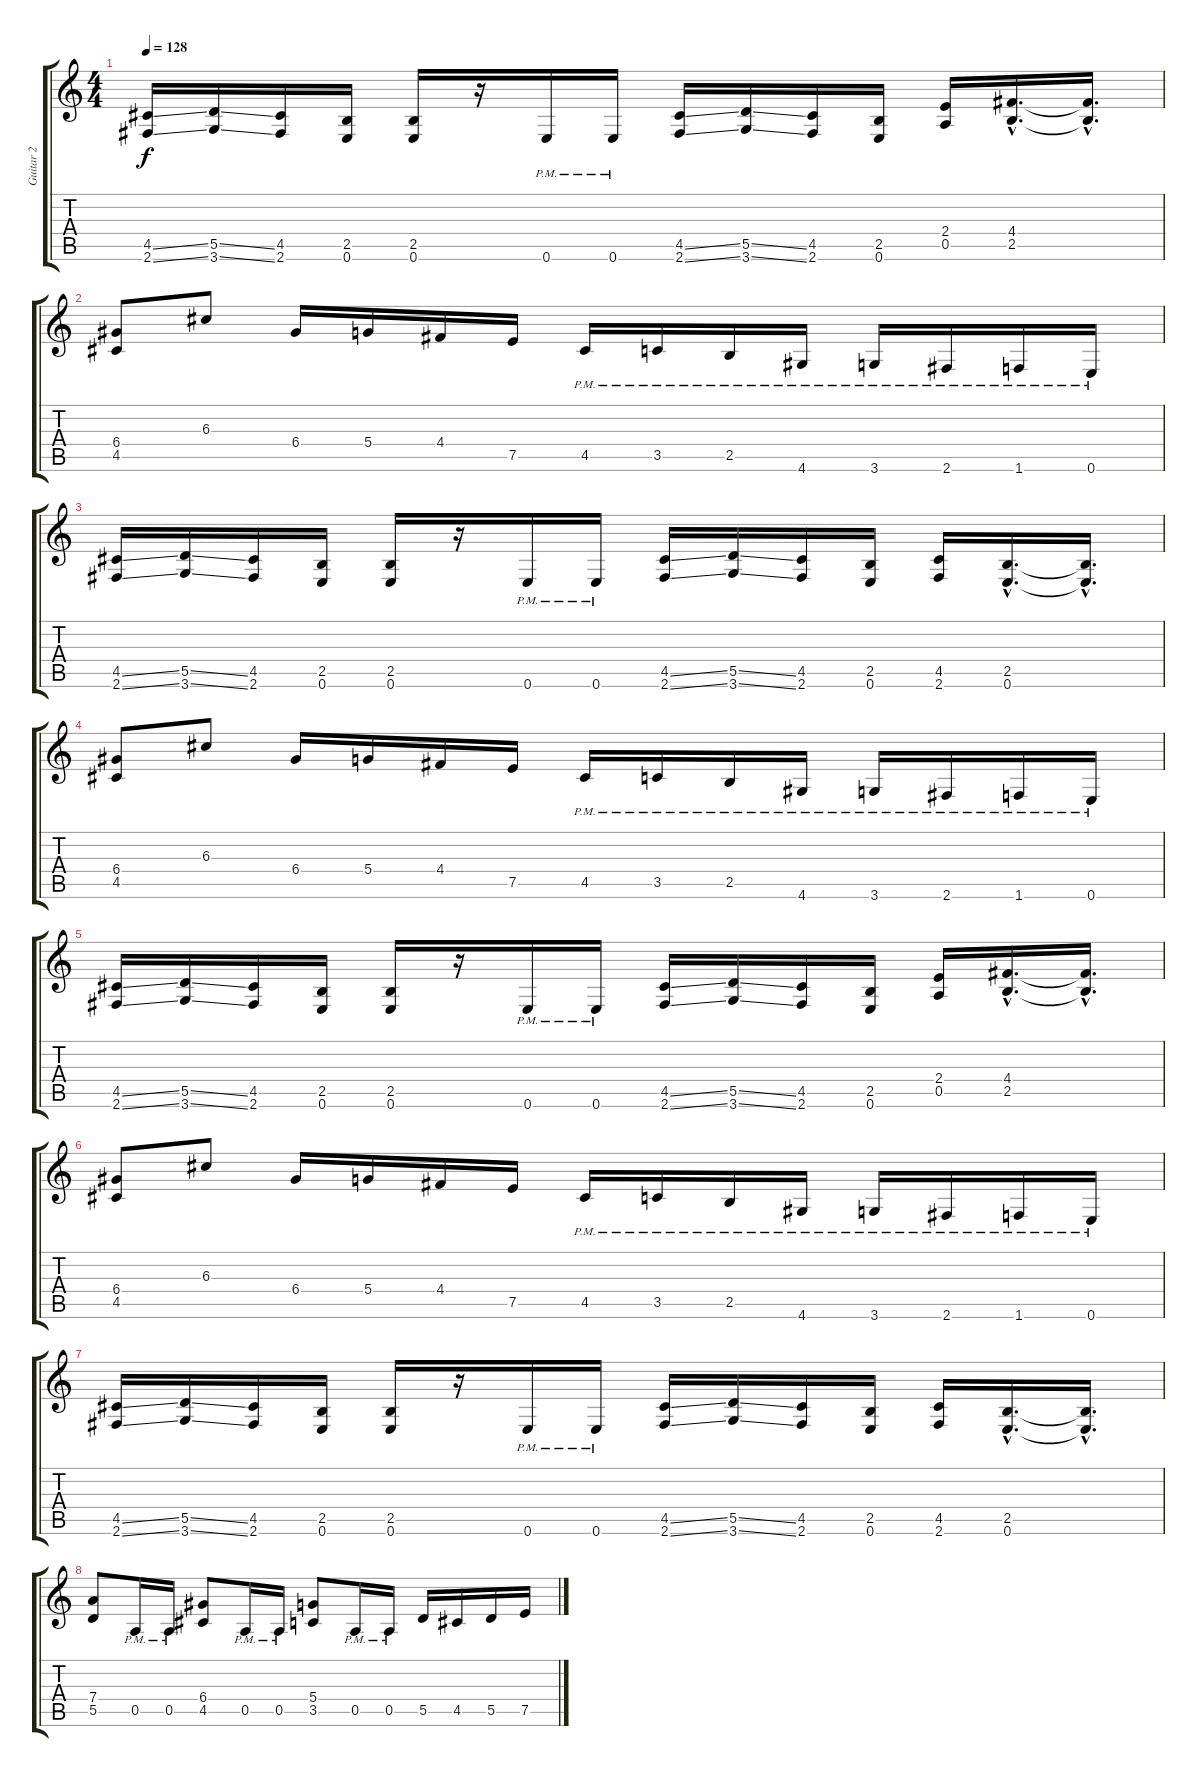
\track ("Guitar 2" "Guitar 2") {instrument distortionguitar}
\staff {score tabs}
\tuning (E4 B3 G3 D3 A2 E2) {hide}
\ts (4 4)
\tempo 128
\clef g2
\ks c
(4.5{ss} 2.6{ss}).16{dy f} (5.5{ss} 3.6{ss}).16 (4.5 2.6).16 (2.5 0.6).16 (2.5 0.6).16 r.16 0.6{pm}.16 0.6{pm}.16 (4.5{ss} 2.6{ss}).16 (5.5{ss} 3.6{ss}).16 (4.5 2.6).16 (2.5 0.6).16 (2.4 0.5).16 (4.4{hac} 2.5{hac}).16{d} (4.4{hac t} 2.5{hac t}).16{d} |
(6.4 4.5).8 6.3.8 6.4.16 5.4.16 4.4.16 7.5.16 4.5{pm}.16 3.5{pm}.16 2.5{pm}.16 4.6{pm}.16 3.6{pm}.16 2.6{pm}.16 1.6{pm}.16 0.6{pm}.16 |
(4.5{ss} 2.6{ss}).16 (5.5{ss} 3.6{ss}).16 (4.5 2.6).16 (2.5 0.6).16 (2.5 0.6).16 r.16 0.6{pm}.16 0.6{pm}.16 (4.5{ss} 2.6{ss}).16 (5.5{ss} 3.6{ss}).16 (4.5 2.6).16 (2.5 0.6).16 (4.5 2.6).16 (2.5{hac} 0.6{hac}).16{d} (2.5{hac t} 0.6{hac t}).16{d} |
(6.4 4.5).8 6.3.8 6.4.16 5.4.16 4.4.16 7.5.16 4.5{pm}.16 3.5{pm}.16 2.5{pm}.16 4.6{pm}.16 3.6{pm}.16 2.6{pm}.16 1.6{pm}.16 0.6{pm}.16 |
(4.5{ss} 2.6{ss}).16 (5.5{ss} 3.6{ss}).16 (4.5 2.6).16 (2.5 0.6).16 (2.5 0.6).16 r.16 0.6{pm}.16 0.6{pm}.16 (4.5{ss} 2.6{ss}).16 (5.5{ss} 3.6{ss}).16 (4.5 2.6).16 (2.5 0.6).16 (2.4 0.5).16 (4.4{hac} 2.5{hac}).16{d} (4.4{hac t} 2.5{hac t}).16{d} |
(6.4 4.5).8 6.3.8 6.4.16 5.4.16 4.4.16 7.5.16 4.5{pm}.16 3.5{pm}.16 2.5{pm}.16 4.6{pm}.16 3.6{pm}.16 2.6{pm}.16 1.6{pm}.16 0.6{pm}.16 |
(4.5{ss} 2.6{ss}).16 (5.5{ss} 3.6{ss}).16 (4.5 2.6).16 (2.5 0.6).16 (2.5 0.6).16 r.16 0.6{pm}.16 0.6{pm}.16 (4.5{ss} 2.6{ss}).16 (5.5{ss} 3.6{ss}).16 (4.5 2.6).16 (2.5 0.6).16 (4.5 2.6).16 (2.5{hac} 0.6{hac}).16{d} (2.5{hac t} 0.6{hac t}).16{d} |
(7.4 5.5).8 0.5{pm}.16 0.5{pm}.16 (6.4 4.5).8 0.5{pm}.16 0.5{pm}.16 (5.4 3.5).8 0.5{pm}.16 0.5{pm}.16 5.5.16 4.5.16 5.5.16 7.5.16
